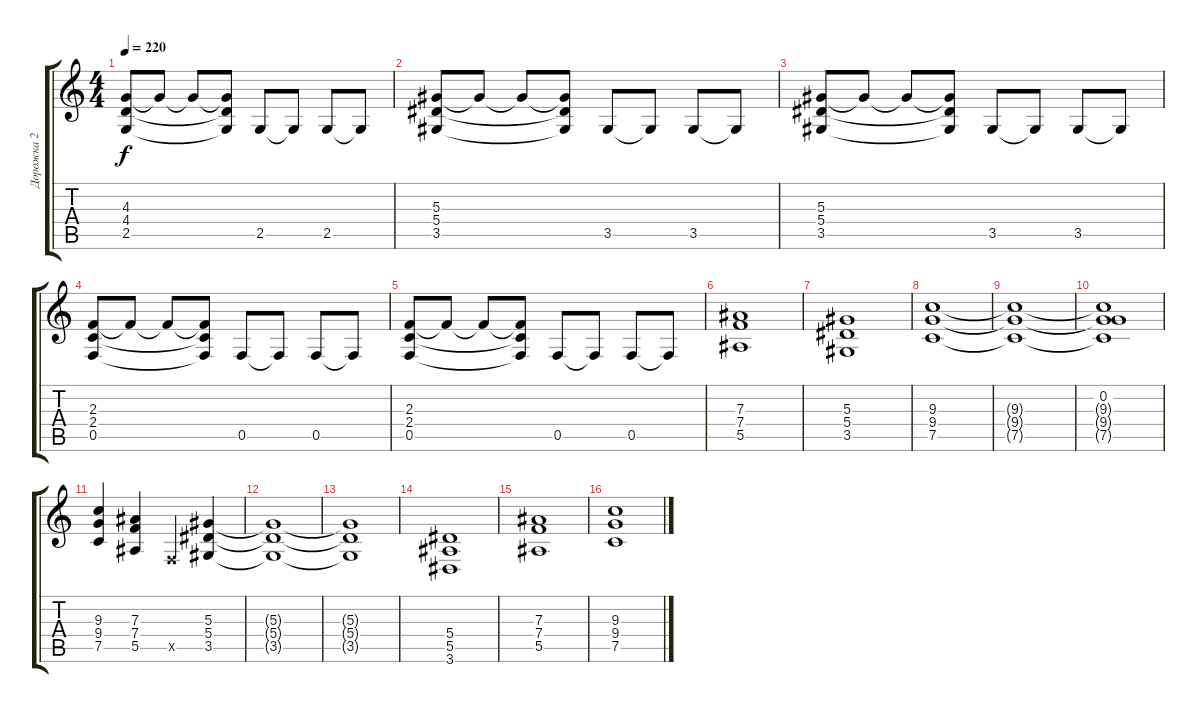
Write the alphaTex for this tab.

\track ("Дорожка 2" "Дорожка 2") {instrument distortionguitar}
\staff {score tabs}
\tuning (C4 G3 Eb3 Bb2 F2 C2) {hide}
\ts (4 4)
\tempo 220
\clef g2
\ks c
(4.3 4.4 2.5).8{dy f} 4.3{t}.8 4.3{t}.8 (4.3{t} 4.4{t} 2.5{t}).8 2.5.8 2.5{t}.8 2.5.8 2.5{t}.8 |
(5.3 5.4 3.5).8 5.3{t}.8 5.3{t}.8 (5.3{t} 5.4{t} 3.5{t}).8 3.5.8 3.5{t}.8 3.5.8 3.5{t}.8 |
(5.3 5.4 3.5).8 5.3{t}.8 5.3{t}.8 (5.3{t} 5.4{t} 3.5{t}).8 3.5.8 3.5{t}.8 3.5.8 3.5{t}.8 |
(2.3 2.4 0.5).8 2.3{t}.8 2.3{t}.8 (2.3{t} 2.4{t} 0.5{t}).8 0.5.8 0.5{t}.8 0.5.8 0.5{t}.8 |
(2.3 2.4 0.5).8 2.3{t}.8 2.3{t}.8 (2.3{t} 2.4{t} 0.5{t}).8 0.5.8 0.5{t}.8 0.5.8 0.5{t}.8 |
(7.3 7.4 5.5).1 |
(5.3 5.4 3.5).1 |
(9.3 9.4 7.5).1 |
(9.3{t} 9.4{t} 7.5{t}).1 |
(0.2 9.3{t} 9.4{t} 7.5{t}).1 |
(9.3 9.4 7.5).4 (7.3 7.4 5.5).4 0.5{x}.4 (5.3 5.4 3.5).4 |
(5.3{t} 5.4{t} 3.5{t}).1 |
(5.3{t} 5.4{t} 3.5{t}).1 |
(5.4 5.5 3.6).1 |
(7.3 7.4 5.5).1 |
(9.3 9.4 7.5).1
